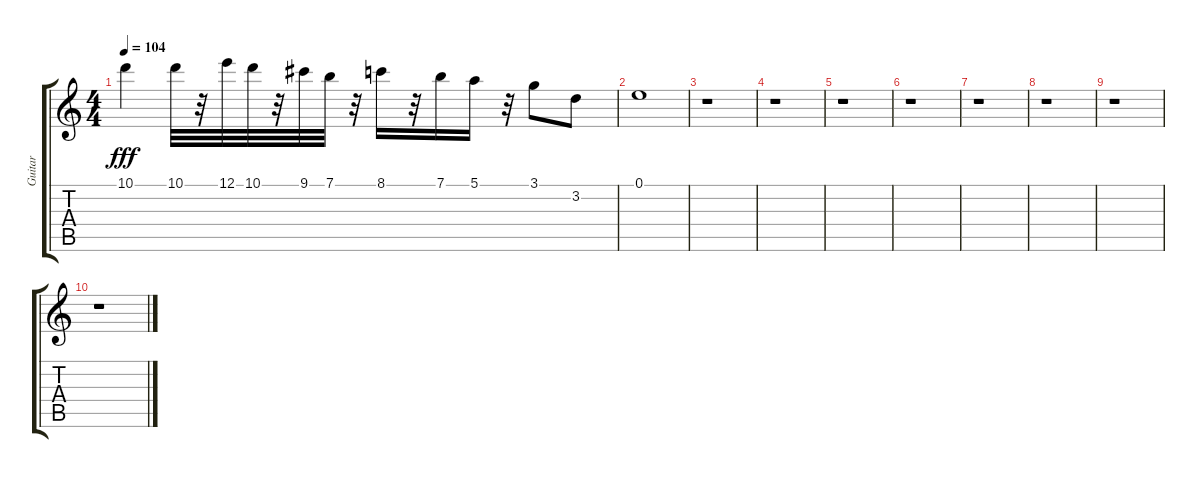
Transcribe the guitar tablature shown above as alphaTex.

\track ("Guitar  " "Guitar  ") {instrument distortionguitar}
\staff {score tabs}
\tuning (E4 B3 G3 D3 A2 E2) {hide}
\ts (4 4)
\tempo 104
\clef g2
\ks c
10.1.4{dy fff} 10.1.32 r.32 12.1.32 10.1.32 r.32 9.1.32 7.1.32 r.32 8.1.16 r.32 7.1.16 5.1.16 r.32 3.1.8 3.2.8 |
0.1.1 |
r.1 |
r.1 |
r.1 |
r.1 |
r.1 |
r.1 |
r.1 |
r.1
